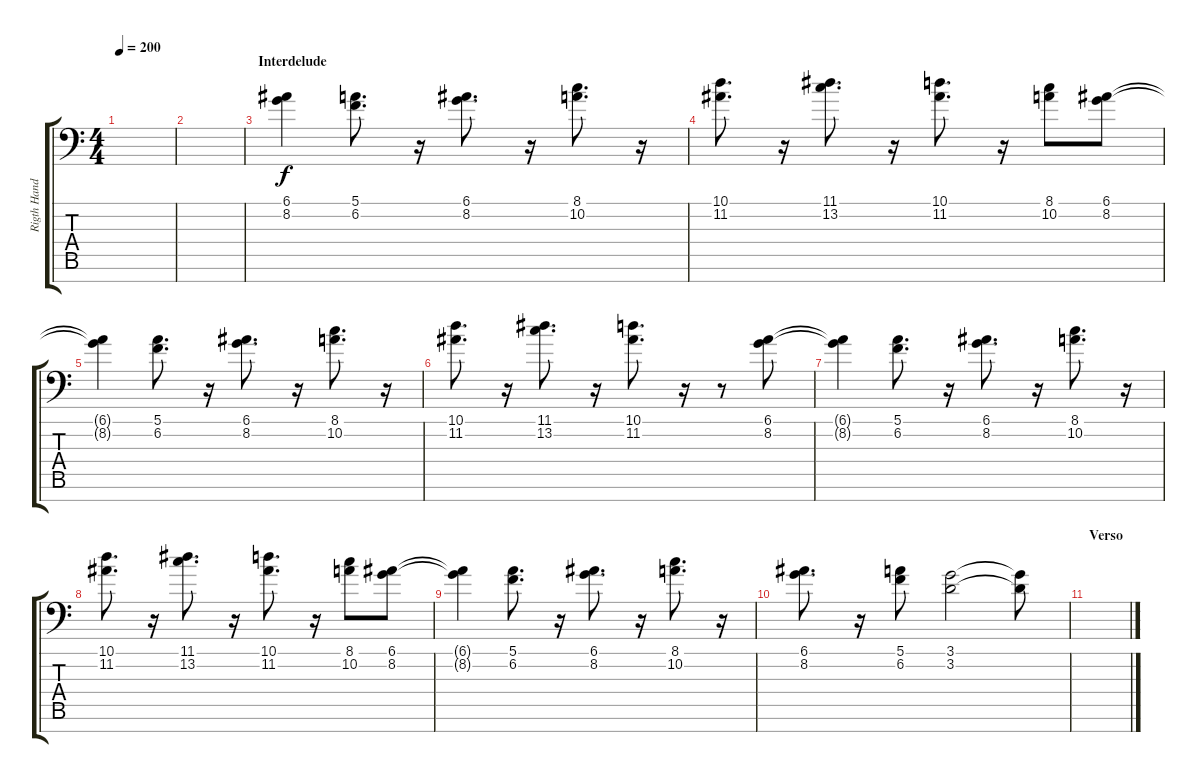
\track ("Rigth Hand" "Rigth Hand") {instrument churchorgan}
\staff {score tabs}
\tuning (E4 B3 G3 D3 A2 E2 G1) {hide}
\ts (4 4)
\tempo 200
\clef f4
\ks c
|
|
\section ("" "Interdelude")
(6.1 8.2).4{volume 16} (5.1 6.2).8{d} r.16 (6.1 8.2).8{d} r.16 (8.1 10.2).8{d} r.16 |
(10.1 11.2).8{d} r.16 (11.1 13.2).8{d} r.16 (10.1 11.2).8{d} r.16 (8.1 10.2).8 (6.1 8.2).8 |
(6.1{t} 8.2{t}).4 (5.1 6.2).8{d} r.16 (6.1 8.2).8{d} r.16 (8.1 10.2).8{d} r.16 |
(10.1 11.2).8{d} r.16 (11.1 13.2).8{d} r.16 (10.1 11.2).8{d} r.16 r.8 (6.1 8.2).8 |
(6.1{t} 8.2{t}).4 (5.1 6.2).8{d} r.16 (6.1 8.2).8{d} r.16 (8.1 10.2).8{d} r.16 |
(10.1 11.2).8{d} r.16 (11.1 13.2).8{d} r.16 (10.1 11.2).8{d} r.16 (8.1 10.2).8 (6.1 8.2).8 |
(6.1{t} 8.2{t}).4 (5.1 6.2).8{d} r.16 (6.1 8.2).8{d} r.16 (8.1 10.2).8{d} r.16 |
(6.1 8.2).8{d} r.16 (5.1 6.2).8 (3.1 3.2).2 (3.1{t} 3.2{t}).8 |
\section ("" "Verso")
